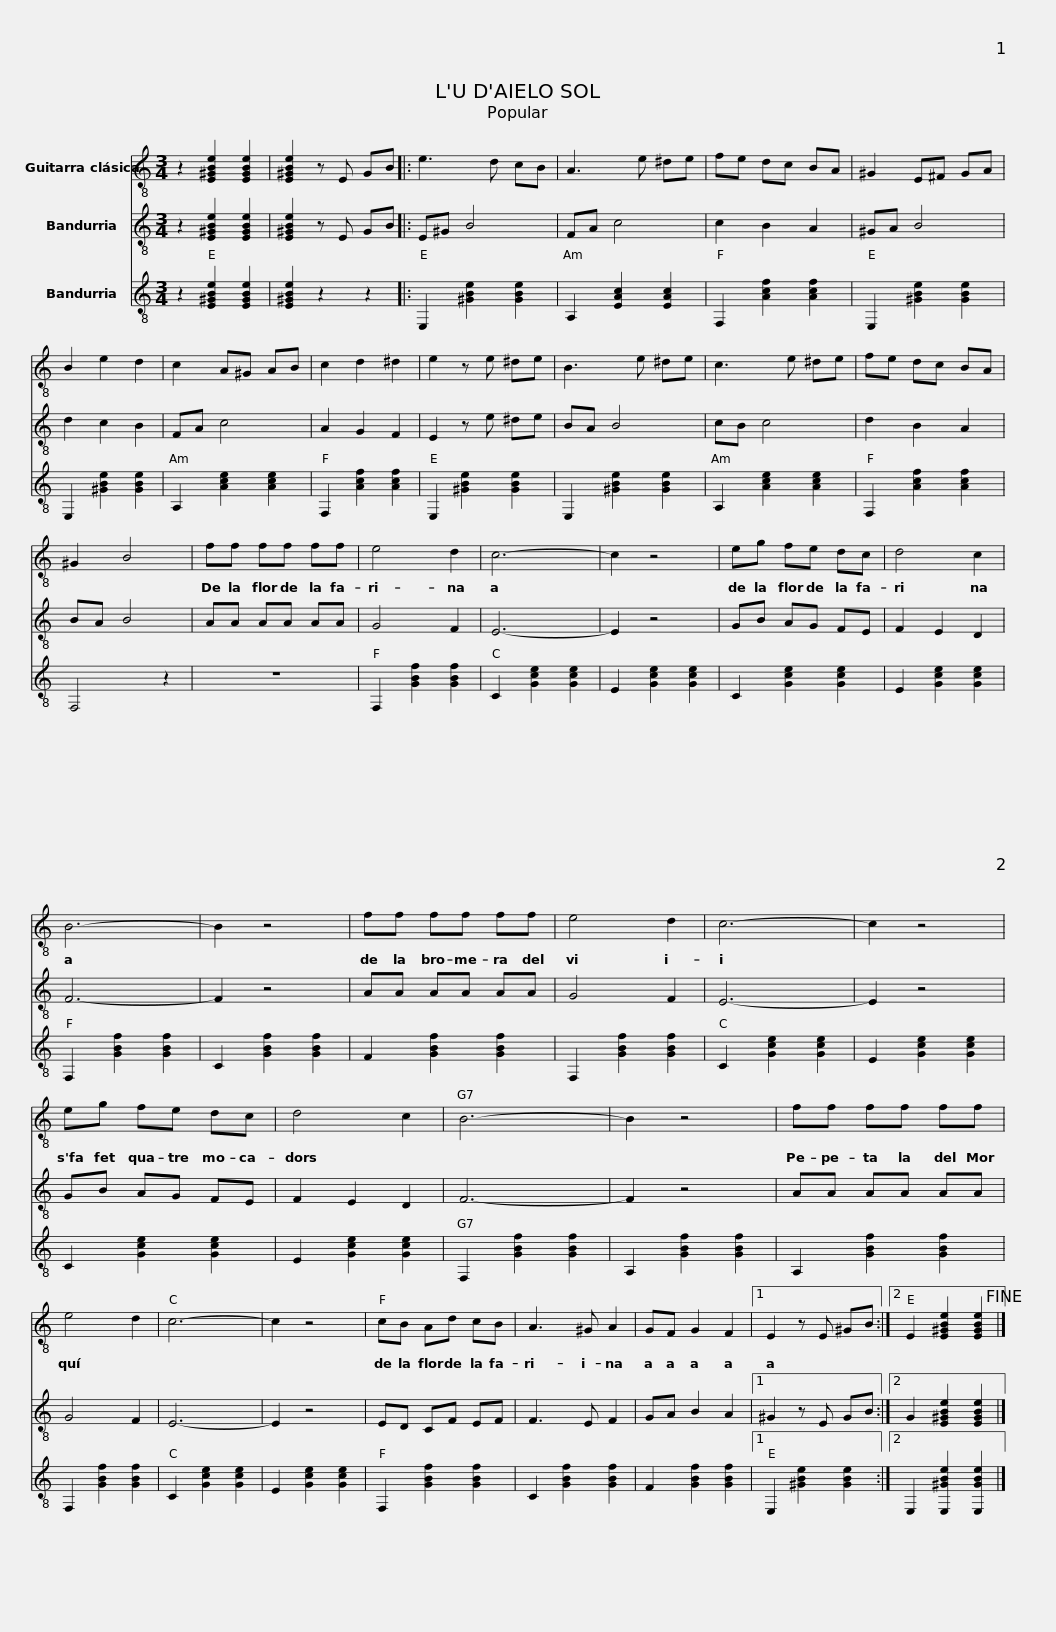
X:1
%%score 1 2 3
L:1/8
M:3/4
I:linebreak $
K:C
V:1 treble-8
V:2 treble-8
V:3 treble-8
V:1
 z2 [E^GBe]2 [EGBe]2 | [E^GBe]2 z E GB |: e3 d cB | A3 e ^de | fe dc BA | %5
 ^G2 E^F GA | B2 e2 d2 | c2 A^G AB | c2 d2 ^d2 |$ e2 z e ^de | %10
 B3 e ^de | c3 e ^de | fe dc BA | ^G2 B4 | ff ff ff | %15
 e4 d2 | c6- | c2 z4 |$ eg fe dc | d4 c2 | %20
 B6- | B2 z4 | ff ff ff | e4 d2 | c6- | %25
 c2 z4 | eg fe dc |$ d4 c2 | B6- | B2 z4 | %30
 ff ff ff | e4 d2 | c6- | c2 z4 | cB Ad cB | %35
 A3 ^G A2 | GF G2 F2 |1$ E2 z E ^GB :|2 E2 [E^GBe]2 [EGBe]2!fine! |] %39
V:2
 z2 [E^GBe]2 [EGBe]2 | [E^GBe]2 z E GB |: E^G B4 | FA c4 | c2 B2 A2 | %5
 ^GA B4 | d2 c2 B2 | FA c4 | A2 G2 F2 |$ E2 z e ^de | %10
 BA B4 | cB c4 | d2 B2 A2 | BA B4 | AA AA AA | %15
 G4 F2 | E6- | E2 z4 |$ GB AG FE | F2 E2 D2 | %20
 F6- | F2 z4 | AA AA AA | G4 F2 | E6- | %25
 E2 z4 | GB AG FE |$ F2 E2 D2 | F6- | F2 z4 | %30
 AA AA AA | G4 F2 | E6- | E2 z4 | ED CF EF | %35
 F3 E F2 | GA B2 A2 |1$ ^G2 z E GB :|2 G2 [E^GBe]2 [EGBe]2 |] %39
V:3
 z2 [E^GBe]2 [EGBe]2 | [E^GBe]2 z2 z2 |: E,2 [^GBe]2 [GBe]2 | A,2 [EAc]2 [EAc]2 | F,2 [Acf]2 [Acf]2 | %5
 E,2 [^GBe]2 [GBe]2 | E,2 [^GBe]2 [GBe]2 | A,2 [Ace]2 [Ace]2 | F,2 [Acf]2 [Acf]2 |$ E,2 [^GBe]2 [GBe]2 | %10
 E,2 [^GBe]2 [GBe]2 | A,2 [Ace]2 [Ace]2 | F,2 [Acf]2 [Acf]2 | F,4 z2 | z6 | %15
 F,2 [GBf]2 [GBf]2 | C2 [Gce]2 [Gce]2 | E2 [Gce]2 [Gce]2 |$ C2 [Gce]2 [Gce]2 | E2 [Gce]2 [Gce]2 | %20
 F,2 [GBf]2 [GBf]2 | C2 [GBf]2 [GBf]2 | F2 [GBf]2 [GBf]2 | F,2 [GBf]2 [GBf]2 | C2 [Gce]2 [Gce]2 | %25
 E2 [Gce]2 [Gce]2 | C2 [Gce]2 [Gce]2 |$ E2 [Gce]2 [Gce]2 | F,2 [GBf]2 [GBf]2 | A,2 [GBf]2 [GBf]2 | %30
 A,2 [GBf]2 [GBf]2 | F,2 [GBf]2 [GBf]2 | C2 [Gce]2 [Gce]2 | E2 [Gce]2 [Gce]2 | F,2 [GBf]2 [GBf]2 | %35
 C2 [GBf]2 [GBf]2 | F2 [GBf]2 [GBf]2 |1$ E,2 [^GBe]2 [GBe]2 :|2 E,2 [E,^GBe]2 [E,GBe]2 |] %39
